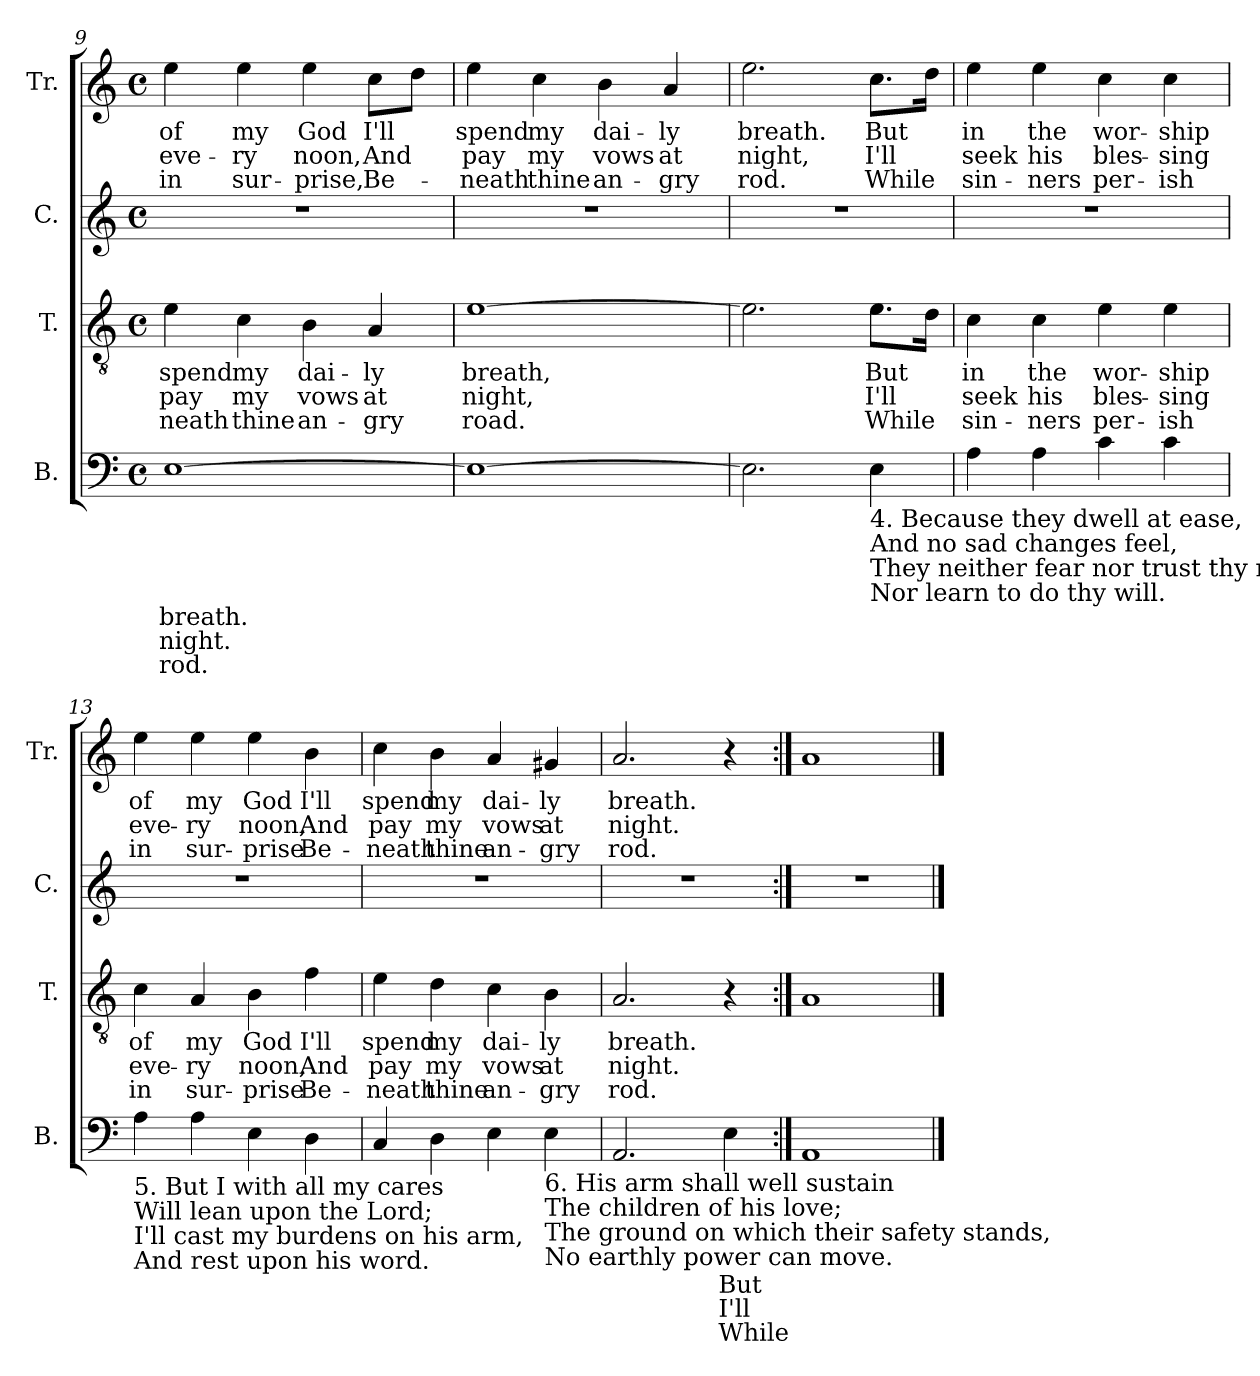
**kern	**text	**text	**text	**kern	**text	**text	**text	**kern	**kern	**text	**text	**text
*part4	*part4	*part4	*part4	*part3	*part3	*part3	*part3	*part2	*part1	*part1	*part1	*part1
*staff4	*staff4	*staff4	*staff4	*staff3	*staff3	*staff3	*staff3	*staff2	*staff1	*staff1	*staff1	*staff1
*I"B.	*	*	*	*I"T.	*	*	*	*I"C.	*I"Tr.	*	*	*
*I'B.	*	*	*	*I'T.	*	*	*	*I'C.	*I'Tr.	*	*	*
*clefF4	*	*	*	*clefGv2	*	*	*	*clefG2	*clefG2	*	*	*
*k[]	*	*	*	*k[]	*	*	*	*k[]	*k[]	*	*	*
*M4/4	*	*	*	*M4/4	*	*	*	*M4/4	*M4/4	*	*	*
*met(c)	*	*	*	*met(c)	*	*	*	*met(c)	*met(c)	*	*	*
=9	=9	=9	=9	=9	=9	=9	=9	=9	=9	=9	=9	=9
[1E	breath.	night.	rod.	4e\	spend	pay	-neath	1r	4ee\	of	eve-	in
.	.	.	.	4c\	my	my	thine	.	4ee\	my	-ry	sur-
.	.	.	.	4B\	dai-	vows	an-	.	4ee\	God	noon,	-prise,
.	.	.	.	4A/	-ly	at	-gry	.	8cc\L	I'll	And	Be-
.	.	.	.	.	.	.	.	.	8dd\J	.	.	.
!!LO:LB:g=z
=10	=10	=10	=10	=10	=10	=10	=10	=10	=10	=10	=10	=10
1E_	.	.	.	[1e	breath,	night,	road.	1r	4ee\	spend	pay	-neath
.	.	.	.	.	.	.	.	.	4cc\	my	my	thine
.	.	.	.	.	.	.	.	.	4b\	dai-	vows	an-
.	.	.	.	.	.	.	.	.	4a/	-ly	at	-gry
=11	=11	=11	=11	=11	=11	=11	=11	=11	=11	=11	=11	=11
2.E\]	.	.	.	2.e\]	.	.	.	1r	2.ee\	breath.	night,	rod.
!LO:TX:b:t=4. Because they dwell at ease,	!	!	!	!	!	!	!	!	!	!	!	!
!LO:TX:b:t=And no sad changes feel,	!	!	!	!	!	!	!	!	!	!	!	!
!LO:TX:b:t=They neither fear nor trust thy name,	!	!	!	!	!	!	!	!	!	!	!	!
!LO:TX:b:t=Nor learn to do thy will.	!	!	!	!	!	!	!	!	!	!	!	!
4E\	.	.	.	8.e\L	But	I'll	While	.	8.cc\L	But	I'll	While
.	.	.	.	16d\Jk	.	.	.	.	16dd\Jk	.	.	.
=12	=12	=12	=12	=12	=12	=12	=12	=12	=12	=12	=12	=12
4A\	.	.	.	4c\	in	seek	sin-	1r	4ee\	in	seek	sin-
4A\	.	.	.	4c\	the	his	-ners	.	4ee\	the	his	-ners
4c\	.	.	.	4e\	wor-	bles-	per-	.	4cc\	wor-	bles-	per-
4c\	.	.	.	4e\	-ship	-sing	-ish	.	4cc\	-ship	-sing	-ish
=13	=13	=13	=13	=13	=13	=13	=13	=13	=13	=13	=13	=13
!LO:TX:b:t=5. But I with all my cares	!	!	!	!	!	!	!	!	!	!	!	!
!LO:TX:b:t=Will lean upon the Lord;	!	!	!	!	!	!	!	!	!	!	!	!
!LO:TX:b:t=I'll cast my burdens on his arm,	!	!	!	!	!	!	!	!	!	!	!	!
!LO:TX:b:t=And rest upon his word.	!	!	!	!	!	!	!	!	!	!	!	!
4A\	.	.	.	4c\	of	eve-	in	1r	4ee\	of	eve-	in
4A\	.	.	.	4A/	my	-ry	sur-	.	4ee\	my	-ry	sur-
4E\	.	.	.	4B\	God	noon,	-prise	.	4ee\	God	noon,	-prise
4D\	.	.	.	4f\	I'll	And	Be-	.	4b\	I'll	And	Be-
=14	=14	=14	=14	=14	=14	=14	=14	=14	=14	=14	=14	=14
4C/	.	.	.	4e\	spend	pay	-neath	1r	4cc\	spend	pay	-neath
4D\	.	.	.	4d\	my	my	thine	.	4b\	my	my	thine
4E\	.	.	.	4c\	dai-	vows	an-	.	4a/	dai-	vows	an-
!LO:TX:b:t=6. His arm shall well sustain	!	!	!	!	!	!	!	!	!	!	!	!
!LO:TX:b:t=The children of his love;	!	!	!	!	!	!	!	!	!	!	!	!
!LO:TX:b:t=The ground on which their safety stands,	!	!	!	!	!	!	!	!	!	!	!	!
!LO:TX:b:t=No earthly power can move.	!	!	!	!	!	!	!	!	!	!	!	!
4E\	.	.	.	4B\	-ly	at	-gry	.	4g#X/	-ly	at	-gry
=15	=15	=15	=15	=15	=15	=15	=15	=15	=15	=15	=15	=15
2.AA/	.	.	.	2.A/	breath.	night.	rod.	1r	2.a/	breath.	night.	rod.
4E\	But	I'll	While	4r	.	.	.	.	4r	.	.	.
=16:|!	=16:|!	=16:|!	=16:|!	=16:|!	=16:|!	=16:|!	=16:|!	=16:|!	=16:|!	=16:|!	=16:|!	=16:|!
1AA	.	.	.	1A	.	.	.	1r	1a	.	.	.
==	==	==	==	==	==	==	==	==	==	==	==	==
*-	*-	*-	*-	*-	*-	*-	*-	*-	*-	*-	*-	*-
